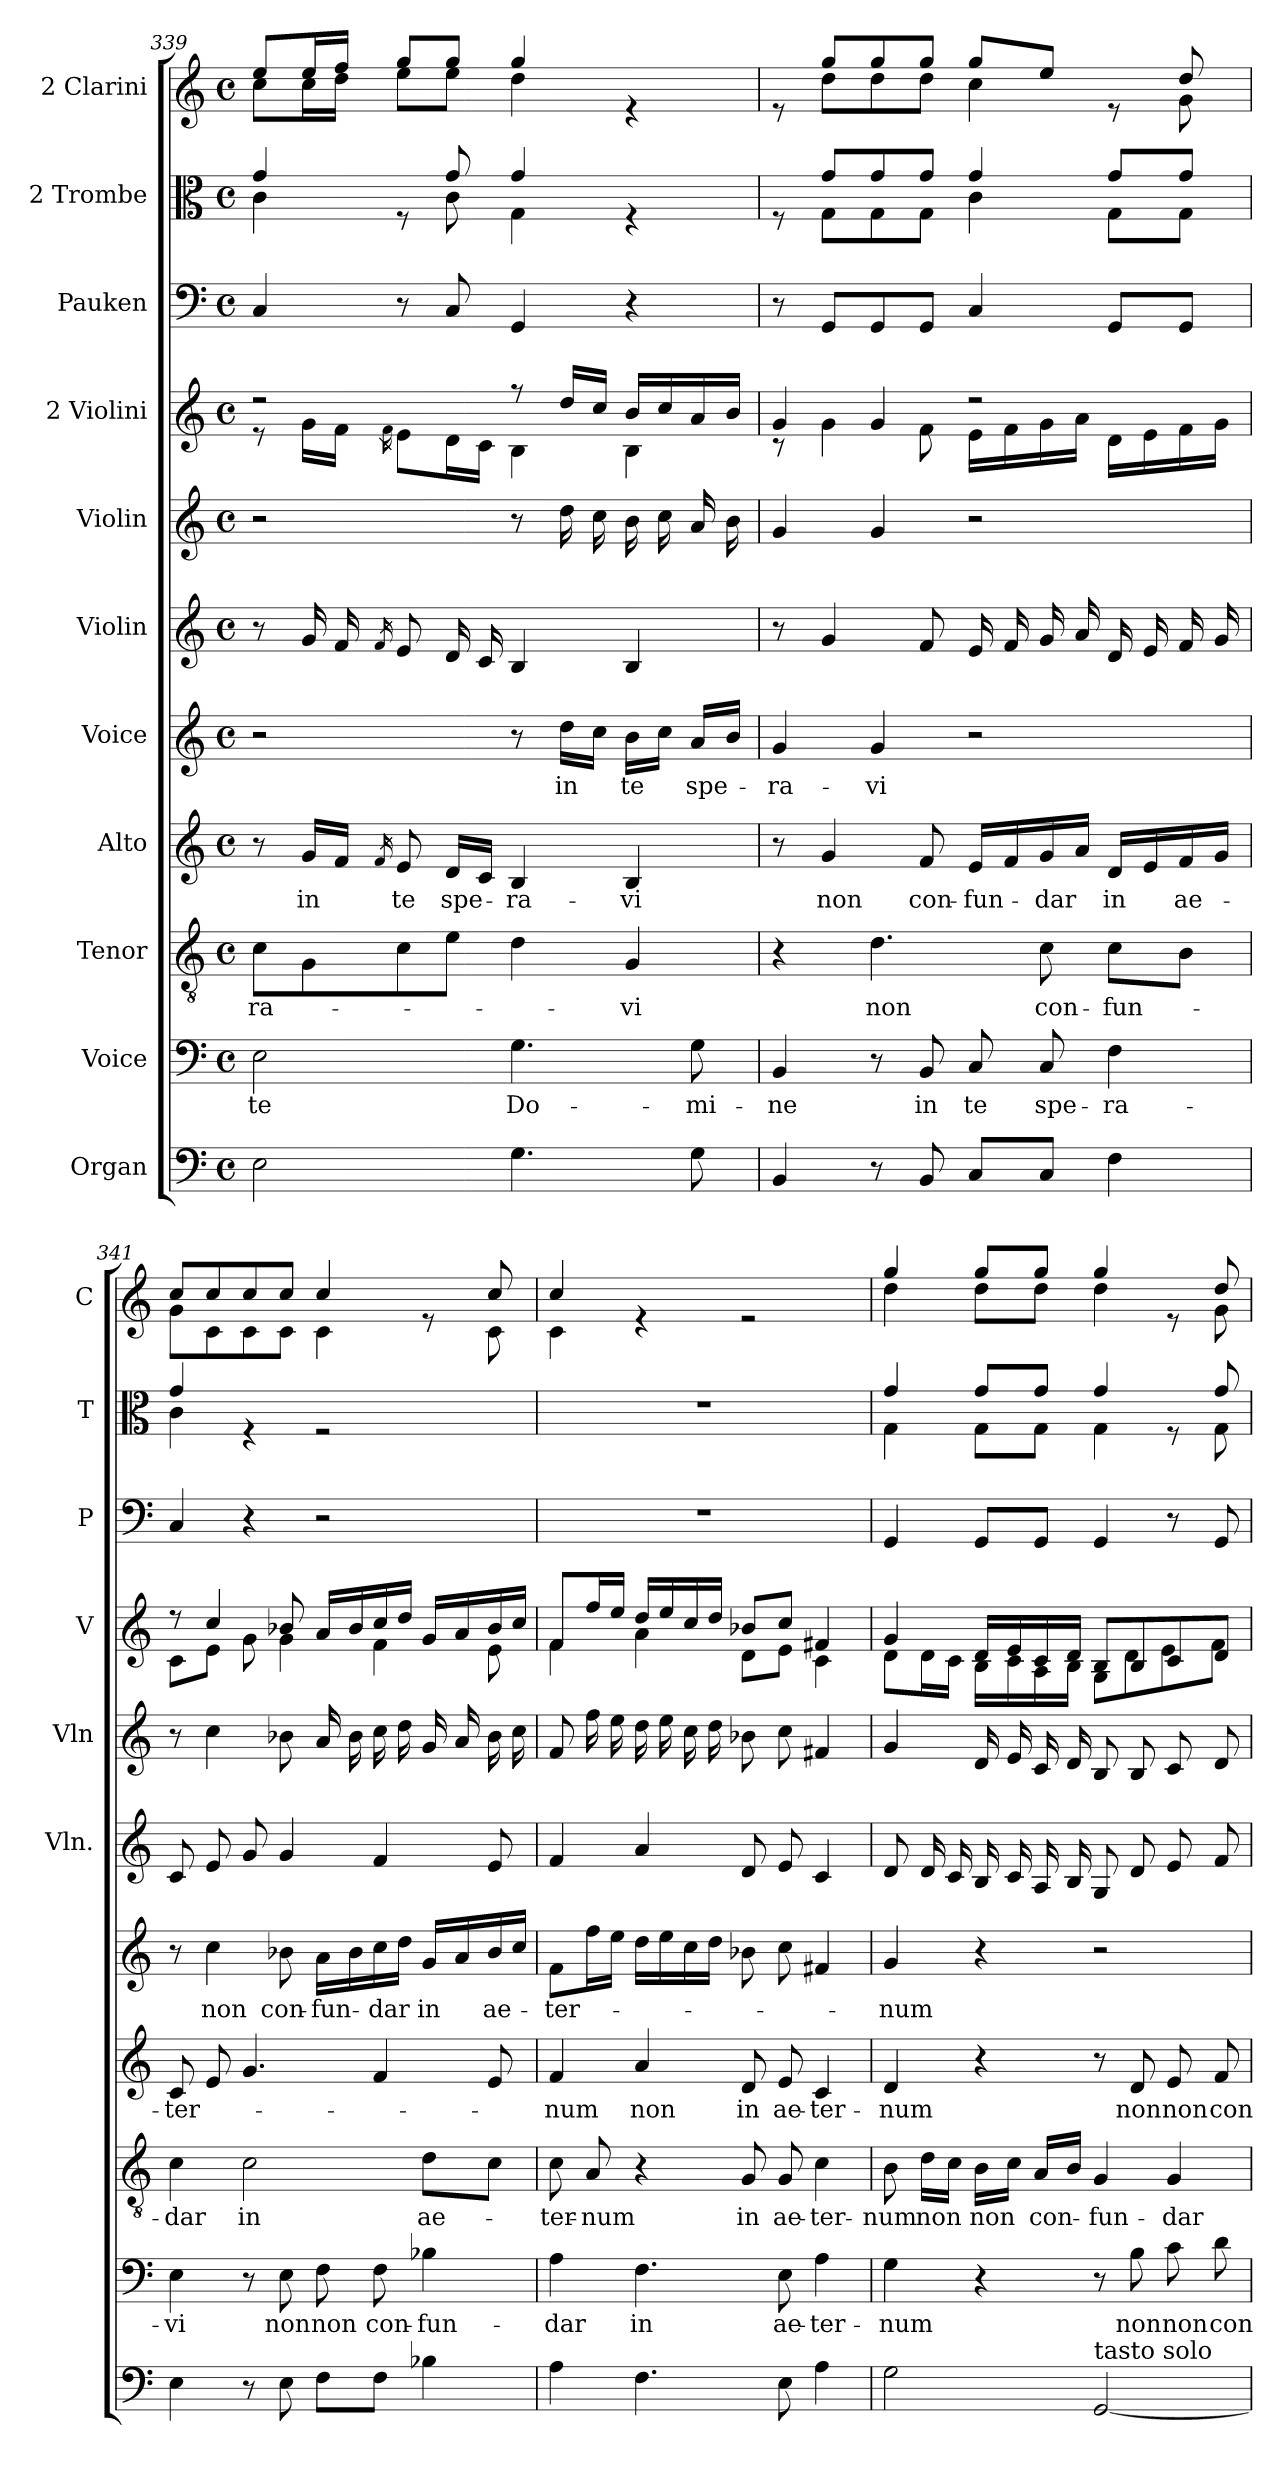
**kern	**kern	**text	**kern	**text	**kern	**text	**kern	**text	**kern	**kern	**kern	**kern	**kern	**kern
*part11	*part10	*part10	*part9	*part9	*part8	*part8	*part7	*part7	*part6	*part5	*part4	*part3	*part2	*part1
*staff11	*staff10	*staff10	*staff9	*staff9	*staff8	*staff8	*staff7	*staff7	*staff6	*staff5	*staff4	*staff3	*staff2	*staff1
*I"Organ	*I"Voice	*	*I"Tenor	*	*I"Alto	*	*I"Voice	*	*I"Violin	*I"Violin	*I"2 Violini	*I"Pauken	*I"2 Trombe	*I"2 Clarini
*	*	*	*	*	*	*	*	*	*I'Vln.	*I'Vln	*I'V	*I'P	*I'T	*I'C
*clefF4	*clefF4	*	*clefGv2	*	*clefG2	*	*clefG2	*	*clefG2	*clefG2	*clefG2	*clefF4	*clefC3	*clefG2
*k[]	*k[]	*	*k[]	*	*k[]	*	*k[]	*	*k[]	*k[]	*k[]	*k[]	*k[]	*k[]
*M4/4	*M4/4	*	*M4/4	*	*M4/4	*	*M4/4	*	*M4/4	*M4/4	*M4/4	*M4/4	*M4/4	*M4/4
*met(c)	*met(c)	*	*met(c)	*	*met(c)	*	*met(c)	*	*met(c)	*met(c)	*met(c)	*met(c)	*met(c)	*met(c)
=339	=339	=339	=339	=339	=339	=339	=339	=339	=339	=339	=339	=339	=339	=339
!	!	!LO:LY:b	!	!LO:LY:b	!	!	!	!	!	!	!	!	!	!
*	*	*	*	*	*	*	*	*	*	*	*^	*	*^	*^
2E\	2E\	te	8c\L	-ra-	8r	.	2r	.	8r	2r	2r	8r	4C/	4g/	4c\	8ee/L	8cc\L
!	!	!	!	!	!	!LO:LY:b	!	!	!	!	!	!	!	!	!	!	!
.	.	.	8G\	.	16g/LL	in	.	.	16g/	.	.	16g\LL	.	.	.	16ee/L	16cc\L
.	.	.	.	.	16f/JJ	.	.	.	16f/	.	.	16f\JJ	.	.	.	16ff/JJ	16dd\JJ
.	.	.	.	.	16qf/	.	.	.	16qf/	.	.	16qf\	.	.	.	.	.
!	!	!	!	!	!	!LO:LY:b	!	!	!	!	!	!	!	!	!	!	!
.	.	.	8c\	.	8e/	te	.	.	8e/	.	.	8e\L	8r	8rF	8ryy	8gg/L	8ee\L
!	!	!	!	!	!	!LO:LY:b	!	!	!	!	!	!	!	!	!	!	!
.	.	.	8e\J	.	16d/LL	spe-	.	.	16d/	.	.	16d\L	8C/	8g/	8c\	8gg/J	8ee\J
.	.	.	.	.	16c/JJ	.	.	.	16c/	.	.	16c\JJ	.	.	.	.	.
!	!	!LO:LY:b	!	!	!	!LO:LY:b	!	!	!	!	!	!	!	!	!	!	!
4.G\	4.G\	Do-	4d\	.	4B/	-ra-	8r	.	4B/	8r	8r	4B\	4GG/	4g/	4G\	4gg/	4dd\
!	!	!	!	!	!	!	!	!LO:LY:b	!	!	!	!	!	!	!	!	!
.	.	.	.	.	.	.	16dd\LL	in	.	16dd\	16dd/LL	.	.	.	.	.	.
.	.	.	.	.	.	.	16cc\JJ	.	.	16cc\	16cc/JJ	.	.	.	.	.	.
!	!	!	!	!LO:LY:b	!	!LO:LY:b	!	!LO:LY:b	!	!	!	!	!	!	!	!	!
.	.	.	4G/	vi	4B/	-vi	16b\LL	te	4B/	16b\	16b/LL	4B\	4r	4rF	4ryy	4re	4ryy
.	.	.	.	.	.	.	16cc\JJ	.	.	16cc\	16cc/	.	.	.	.	.	.
!	!	!LO:LY:b	!	!	!	!	!	!LO:LY:b	!	!	!	!	!	!	!	!	!
8G\	8G\	-mi-	.	.	.	.	16a/LL	spe-	.	16a/	16a/	.	.	.	.	.	.
.	.	.	.	.	.	.	16b/JJ	.	.	16b\	16b/JJ	.	.	.	.	.	.
!!LO:PB:g=z	!!
=340	=340	=340	=340	=340	=340	=340	=340	=340	=340	=340	=340	=340	=340	=340	=340	=340	=340
!	!	!LO:LY:b	!	!	!	!	!	!LO:LY:b	!	!	!	!	!	!	!	!	!
4BB/	4BB/	-ne	4r	.	8r	.	4g/	-ra-	8r	4g/	4g/	8r	8r	8rF	8ryy	8re	8ryy
!	!	!	!	!	!	!LO:LY:b	!	!	!	!	!	!	!	!	!	!	!
.	.	.	.	.	4g/	non	.	.	4g/	.	.	4g\	8GG/L	8g/L	8G\L	8gg/L	8dd\L
!	!	!	!	!LO:LY:b	!	!	!	!LO:LY:b	!	!	!	!	!	!	!	!	!
8r	8r	.	4.d\	non	.	.	4g/	-vi	.	4g/	4g/	.	8GG/	8g/	8G\	8gg/	8dd\
!	!	!LO:LY:b	!	!	!	!LO:LY:b	!	!	!	!	!	!	!	!	!	!	!
8BB/	8BB/	in	.	.	8f/	con-	.	.	8f/	.	.	8f\	8GG/J	8g/J	8G\J	8gg/J	8dd\J
!	!	!LO:LY:b	!	!	!	!LO:LY:b	!	!	!	!	!	!	!	!	!	!	!
8C/L	8C/	te	.	.	16e/LL	-fun-	2r	.	16e/	2r	2r	16e\LL	4C/	4g/	4c\	8gg/L	4cc\
.	.	.	.	.	16f/	.	.	.	16f/	.	.	16f\	.	.	.	.	.
!	!	!LO:LY:b	!	!LO:LY:b	!	!LO:LY:b	!	!	!	!	!	!	!	!	!	!	!
8C/J	8C/	spe-	8c\	con-	16g/	-dar	.	.	16g/	.	.	16g\	.	.	.	8ee/J	.
.	.	.	.	.	16a/JJ	.	.	.	16a/	.	.	16a\JJ	.	.	.	.	.
!	!	!LO:LY:b	!	!LO:LY:b	!	!LO:LY:b	!	!	!	!	!	!	!	!	!	!	!
4F\	4F\	-ra-	8c\L	-fun-	16d/LL	in	.	.	16d/	.	.	16d\LL	8GG/L	8g/L	8G\L	8re	8ryy
.	.	.	.	.	16e/	.	.	.	16e/	.	.	16e\	.	.	.	.	.
!	!	!	!	!	!	!LO:LY:b	!	!	!	!	!	!	!	!	!	!	!
.	.	.	8B\J	.	16f/	ae-	.	.	16f/	.	.	16f\	8GG/J	8g/J	8G\J	8dd/	8g\
.	.	.	.	.	16g/JJ	.	.	.	16g/	.	.	16g\JJ	.	.	.	.	.
=341	=341	=341	=341	=341	=341	=341	=341	=341	=341	=341	=341	=341	=341	=341	=341	=341	=341
!	!	!LO:LY:b	!	!LO:LY:b	!	!LO:LY:b	!	!	!	!	!	!	!	!	!	!	!
4E\	4E\	-vi	4c\	-dar	8c/	-ter-	8r	.	8c/	8r	8r	8c\L	4C/	4g/	4c\	8cc/L	8g\L
!	!	!	!	!	!	!	!	!LO:LY:b	!	!	!	!	!	!	!	!	!
.	.	.	.	.	8e/	.	4cc\	non	8e/	4cc\	4cc/	8e\J	.	.	.	8cc/	8c\
!	!	!	!	!LO:LY:b	!	!	!	!	!	!	!	!	!	!	!	!	!
8r	8r	.	2c\	in	4.g/	.	.	.	8g/	.	.	8g\	4r	4rF	2.ryy	8cc/	8c\
!	!	!LO:LY:b	!	!	!	!	!	!LO:LY:b	!	!	!	!	!	!	!	!	!
8E\	8E\	non	.	.	.	.	8b-X\	con-	4g/	8b-X\	8b-X/	4g\	.	.	.	8cc/J	8c\J
!	!	!LO:LY:b	!	!	!	!	!	!LO:LY:b	!	!	!	!	!	!	!	!	!
8F\L	8F\	non	.	.	.	.	16a\LL	-fun-	.	16a/	16a/LL	.	2r	2rF	.	4cc/	4c\
.	.	.	.	.	.	.	16b-\	.	.	16b-\	16b-/	.	.	.	.	.	.
!	!	!LO:LY:b	!	!	!	!	!	!LO:LY:b	!	!	!	!	!	!	!	!	!
8F\J	8F\	con-	.	.	4f/	.	16cc\	-dar	4f/	16cc\	16cc/	4f\	.	.	.	.	.
.	.	.	.	.	.	.	16dd\JJ	.	.	16dd\	16dd/JJ	.	.	.	.	.	.
!	!	!LO:LY:b	!	!LO:LY:b	!	!	!	!LO:LY:b	!	!	!	!	!	!	!	!	!
4B-X\	4B-X\	-fun-	8d\L	ae-	.	.	16g/LL	in	.	16g/	16g/LL	.	.	.	.	8re	8ryy
.	.	.	.	.	.	.	16a/	.	.	16a/	16a/	.	.	.	.	.	.
!	!	!	!	!	!	!	!	!LO:LY:b	!	!	!	!	!	!	!	!	!
.	.	.	8c\J	.	8e/	.	16b-/	ae-	8e/	16b-\	16b-/	8e\	.	.	.	8cc/	8c\
.	.	.	.	.	.	.	16cc/JJ	.	.	16cc\	16cc/JJ	.	.	.	.	.	.
*	*	*	*	*	*	*	*	*	*	*	*	*	*	*v	*v	*	*
=342	=342	=342	=342	=342	=342	=342	=342	=342	=342	=342	=342	=342	=342	=342	=342	=342
!	!	!LO:LY:b	!	!LO:LY:b	!	!LO:LY:b	!	!LO:LY:b	!	!	!	!	!	!	!	!
4A\	4A\	-dar	8c\	-ter-	4f/	-num	8f\L	-ter-	4f/	8f/	8f/L	4f\	1r	1r	4cc/	4c\
!	!	!	!	!LO:LY:b	!	!	!	!	!	!	!	!	!	!	!	!
.	.	.	8A/	-num	.	.	16ff\L	.	.	16ff\	16ff/L	.	.	.	.	.
.	.	.	.	.	.	.	16ee\JJ	.	.	16ee\	16ee/JJ	.	.	.	.	.
!	!	!LO:LY:b	!	!	!	!LO:LY:b	!	!	!	!	!	!	!	!	!	!
4.F\	4.F\	in	4r	.	4a/	non	16dd\LL	.	4a/	16dd\	16dd/LL	4a\	.	.	4re	2.ryy
.	.	.	.	.	.	.	16ee\	.	.	16ee\	16ee/	.	.	.	.	.
.	.	.	.	.	.	.	16cc\	.	.	16cc\	16cc/	.	.	.	.	.
.	.	.	.	.	.	.	16dd\JJ	.	.	16dd\	16dd/JJ	.	.	.	.	.
!	!	!	!	!LO:LY:b	!	!LO:LY:b	!	!	!	!	!	!	!	!	!	!
.	.	.	8G/	in	8d/	in	8b-X\	.	8d/	8b-X\	8b-X/L	8d\L	.	.	2re	.
!	!	!LO:LY:b	!	!LO:LY:b	!	!LO:LY:b	!	!	!	!	!	!	!	!	!	!
8E\	8E\	ae-	8G/	ae-	8e/	ae-	8cc\	.	8e/	8cc\	8cc/J	8e\J	.	.	.	.
!	!	!LO:LY:b	!	!LO:LY:b	!	!LO:LY:b	!	!	!	!	!	!	!	!	!	!
4A\	4A\	-ter-	4c\	-ter-	4c/	-ter-	4f#X/	.	4c/	4f#X/	4f#X/	4c\	.	.	.	.
!!LO:PB:g=z	!!
=343	=343	=343	=343	=343	=343	=343	=343	=343	=343	=343	=343	=343	=343	=343	=343	=343
!	!	!LO:LY:b	!	!LO:LY:b	!	!LO:LY:b	!	!LO:LY:b	!	!	!	!	!	!	!	!
*	*	*	*	*	*	*	*	*	*	*	*	*	*	*^	*	*
2G\	4G\	-num	8B\	-num	4d/	-num	4g/	num	8d/	4g/	4g/	8d\L	4GG/	4g/	4G\	4gg/	4dd\
!	!	!	!	!LO:LY:b	!	!	!	!	!	!	!	!	!	!	!	!	!
.	.	.	16d\LL	non	.	.	.	.	16d/	.	.	16d\L	.	.	.	.	.
.	.	.	16c\JJ	.	.	.	.	.	16c/	.	.	16c\JJ	.	.	.	.	.
!	!	!	!	!LO:LY:b	!	!	!	!	!	!	!	!	!	!	!	!	!
.	4r	.	16B\LL	non	4r	.	4r	.	16B/	16d/	16d/LL	16B\LL	8GG/L	8g/L	8G\L	8gg/L	8dd\L
.	.	.	16c\JJ	.	.	.	.	.	16c/	16e/	16e/	16c\	.	.	.	.	.
!	!	!	!	!LO:LY:b	!	!	!	!	!	!	!	!	!	!	!	!	!
.	.	.	16A/LL	con-	.	.	.	.	16A/	16c/	16c/	16A\	8GG/J	8g/J	8G\J	8gg/J	8dd\J
.	.	.	16B/JJ	.	.	.	.	.	16B/	16d/	16d/JJ	16B\JJ	.	.	.	.	.
!LO:TX:a:t=tasto solo	!	!	!	!	!	!	!	!	!	!	!	!	!	!	!	!	!
!	!	!	!	!LO:LY:b	!	!	!	!	!	!	!	!	!	!	!	!	!
[2GG/	8r	.	4G/	-fun-	8r	.	2r	.	8G/	8B/	8B/L	8G\L	4GG/	4g/	4G\	4gg/	4dd\
!	!	!LO:LY:b	!	!	!	!LO:LY:b	!	!	!	!	!	!	!	!	!	!	!
.	8B\	non	.	.	8d/	non	.	.	8d/	8B/	8B/	8d\	.	.	.	.	.
!	!	!LO:LY:b	!	!LO:LY:b	!	!LO:LY:b	!	!	!	!	!	!	!	!	!	!	!
.	8c\	non	4G/	-dar	8e/	non	.	.	8e/	8c/	8c/	8e\	8r	8rF	8ryy	8re	8ryy
!	!	!LO:LY:b	!	!	!	!LO:LY:b	!	!	!	!	!	!	!	!	!	!	!
.	8d\	con-	.	.	8f/	con-	.	.	8f/	8d/	8d/J	8f\J	8GG/	8g/	8G\	8dd/	8g\
*	*	*	*	*	*	*	*	*	*	*	*	*	*	*v	*v	*	*
*	*	*	*	*	*	*	*	*	*	*	*v	*v	*	*	*v	*v
=	=	=	=	=	=	=	=	=	=	=	=	=	=	=
*-	*-	*-	*-	*-	*-	*-	*-	*-	*-	*-	*-	*-	*-	*-
